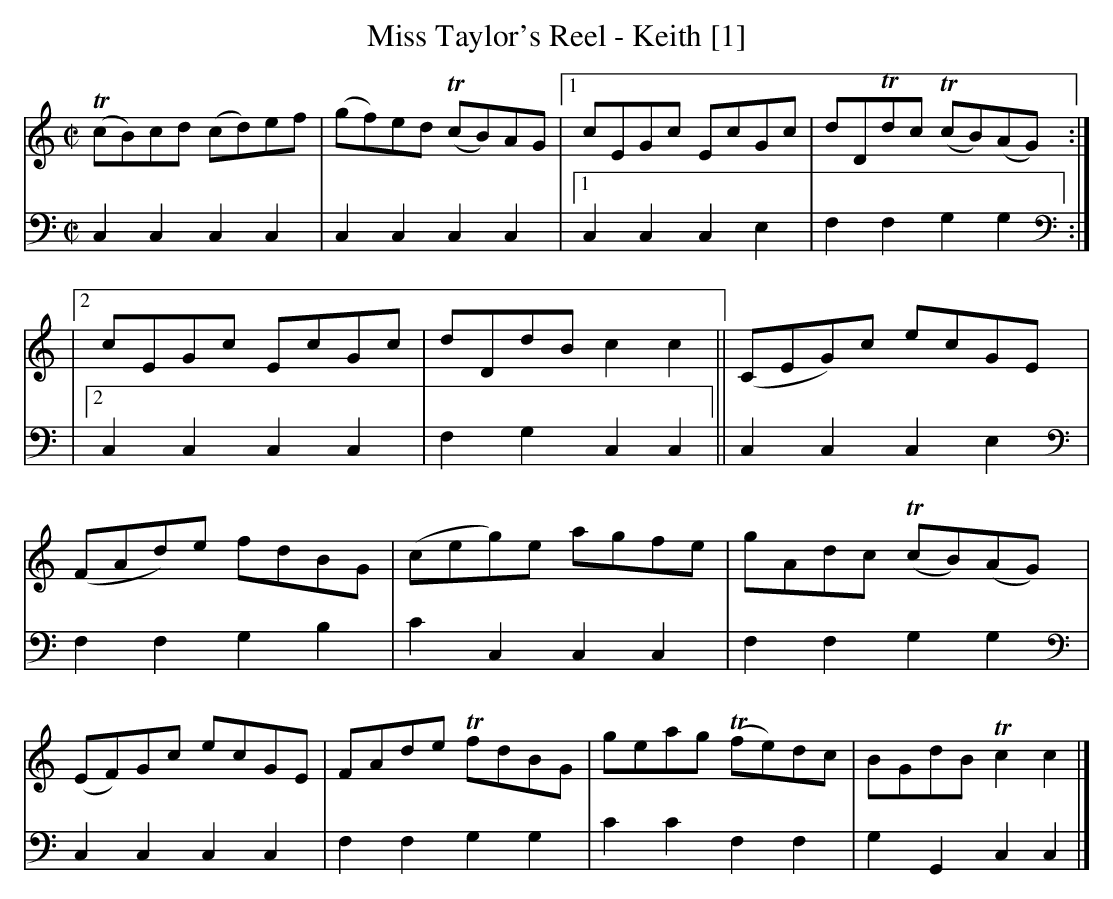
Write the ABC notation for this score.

X:1
T:Miss Taylor's Reel - Keith [1]
M:C|
L:1/8
K:C
[V:1](TcB)cd (cd)ef|(gf)ed (TcB)AG|1cEGc EcGc|dDTdc (TcB)(AG):|
[V:2 clef=bass] C,2C,2C,2C,2 |C,2C,2C,2C,2|1C,2C,2C,2E,2|F,2F,2G,2G,2:|
[V:1]|2cEGc EcGc|dDdB c2c2||(CEG)c ecGE|
[V:2 clef=bass]|2C,2C,2C,2C,2 |F,2G,2C,2C,2||C,2C,2C,2E,2|
[V:1](FAd)e fdBG|(ceg)e agfe|gAdc (TcB)(AG)|
[V:2 clef=bass]  F,2F,2G,2B,2|C2C,2C,2C,2|F,2F,2G,2G,2|
[V:1](EF)Gc ecGE|FAde TfdBG|geag (Tfe)dc|BGdB Tc2c2|]
[V:2 clef=bass]C,2C,2C,2C,2 |F,2F,2G,2G,2|C2C2F,2F,2 |G,2G,,2C,2C,2|]
